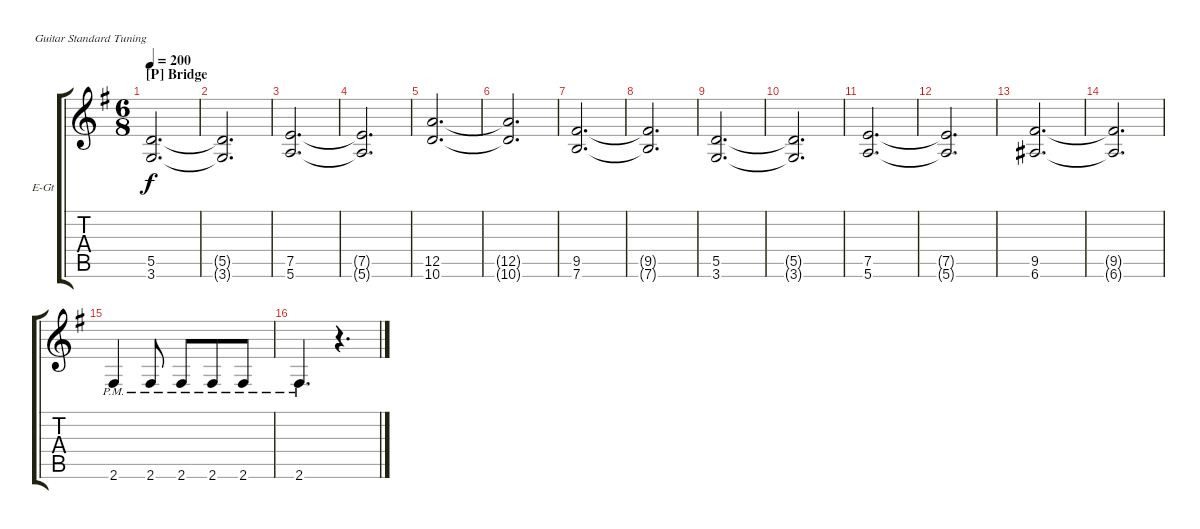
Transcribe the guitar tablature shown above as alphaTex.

\bracketExtendMode groupsimilarinstruments
\firstSystemTrackNameOrientation horizontal
\otherSystemsTrackNameOrientation horizontal
\track ("Electric Guitar 2" "E-Gt") {instrument distortionguitar}
\staff {score tabs}
\tuning (E4 B3 G3 D3 A2 E2)
\ts (6 8)
\section ("P" "Bridge")
\tempo 200
\clef g2
\ks eminor
(3.6 5.5).2{d dy f} |
(3.6{t} 5.5{t}).2{d} |
(5.6 7.5).2{d} |
(5.6{t} 7.5{t}).2{d} |
(10.6 12.5).2{d} |
(10.6{t} 12.5{t}).2{d} |
(7.6 9.5).2{d} |
(7.6{t} 9.5{t}).2{d} |
(3.6 5.5).2{d} |
(3.6{t} 5.5{t}).2{d} |
(5.6 7.5).2{d} |
(5.6{t} 7.5{t}).2{d} |
(6.6 9.5).2{d} |
(6.6{t} 9.5{t}).2{d} |
2.6{pm}.4 2.6{pm}.8 2.6{pm}.8 2.6{pm}.8 2.6{pm}.8 |
2.6{pm}.4{d} r.4{d}
